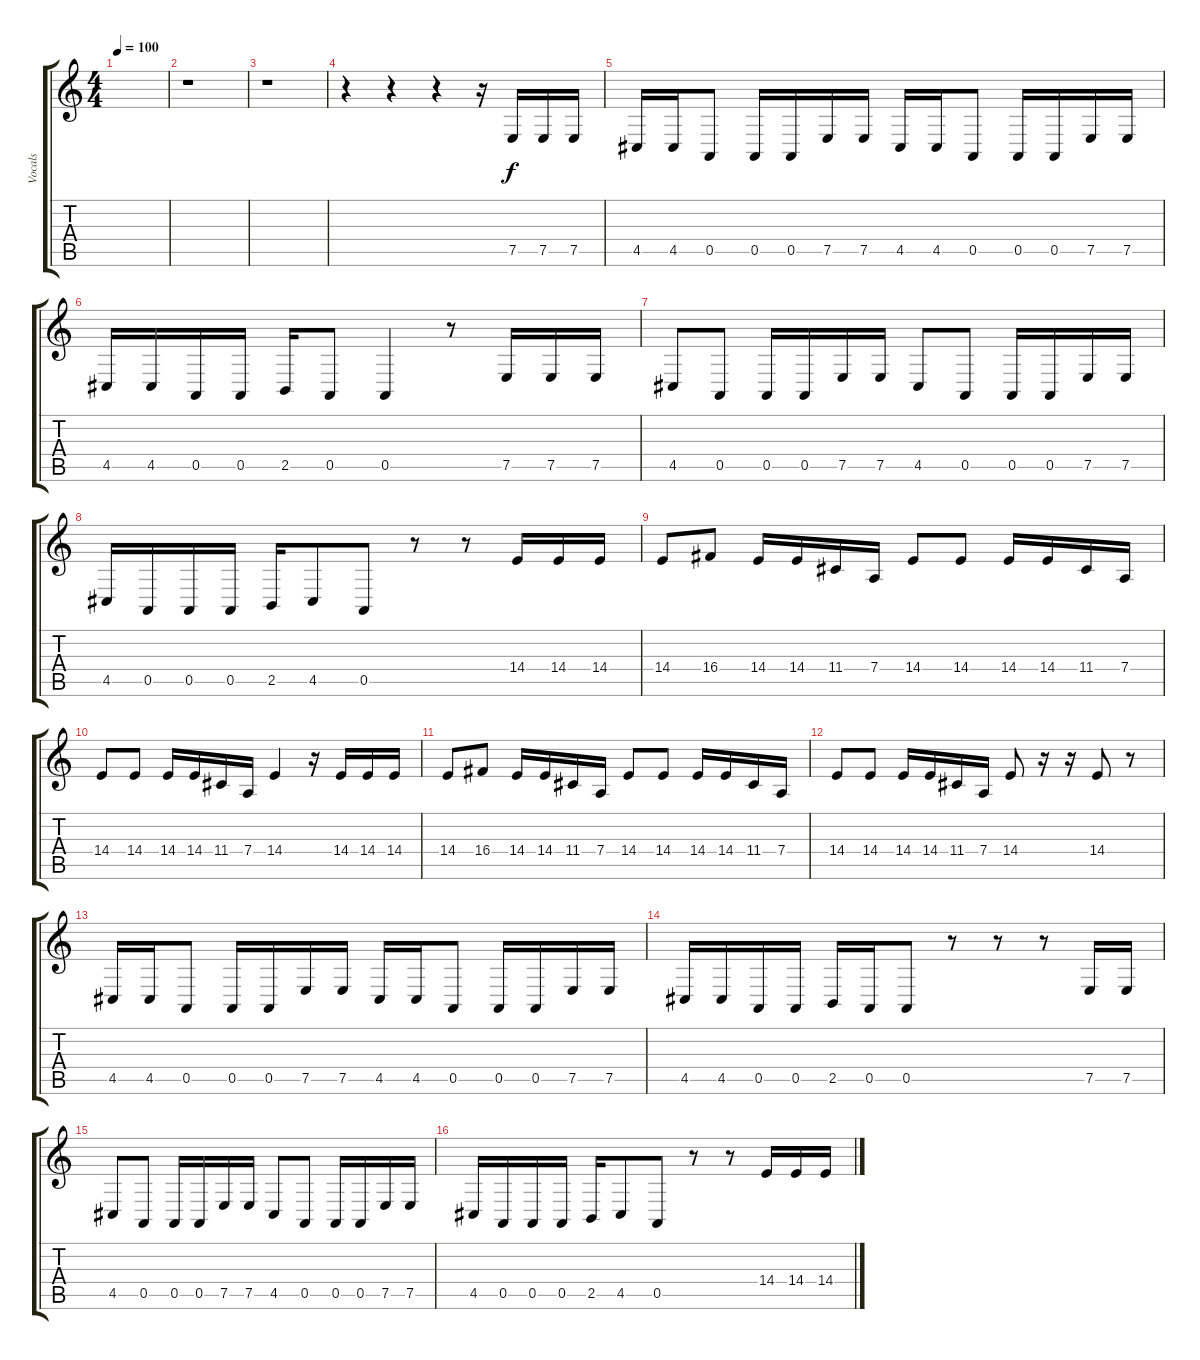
\track ("Vocals" "Vocals") {instrument lead8bassandlead}
\staff {score tabs}
\tuning (E4 B3 G3 D3 A2 E2) {hide}
\ts (4 4)
\tempo 100
\clef g2
\ks c
|
r.1 |
r.1 |
r.4 r.4 r.4 r.16 7.5.16 7.5.16 7.5.16 |
4.5.16 4.5.16 0.5.8 0.5.16 0.5.16 7.5.16 7.5.16 4.5.16 4.5.16 0.5.8 0.5.16 0.5.16 7.5.16 7.5.16 |
4.5.16 4.5.16 0.5.16 0.5.16 2.5.16 0.5.8 0.5.4 r.8 7.5.16 7.5.16 7.5.16 |
4.5.8 0.5.8 0.5.16 0.5.16 7.5.16 7.5.16 4.5.8 0.5.8 0.5.16 0.5.16 7.5.16 7.5.16 |
4.5.16 0.5.16 0.5.16 0.5.16 2.5.16 4.5.8 0.5.8 r.8 r.8 14.4.16 14.4.16 14.4.16 |
14.4.8 16.4.8 14.4.16 14.4.16 11.4.16 7.4.16 14.4.8 14.4.8 14.4.16 14.4.16 11.4.16 7.4.16 |
14.4.8 14.4.8 14.4.16 14.4.16 11.4.16 7.4.16 14.4.4 r.16 14.4.16 14.4.16 14.4.16 |
14.4.8 16.4.8 14.4.16 14.4.16 11.4.16 7.4.16 14.4.8 14.4.8 14.4.16 14.4.16 11.4.16 7.4.16 |
14.4.8 14.4.8 14.4.16 14.4.16 11.4.16 7.4.16 14.4.8 r.16 r.16 14.4.8 r.8 |
4.5.16 4.5.16 0.5.8 0.5.16 0.5.16 7.5.16 7.5.16 4.5.16 4.5.16 0.5.8 0.5.16 0.5.16 7.5.16 7.5.16 |
4.5.16 4.5.16 0.5.16 0.5.16 2.5.16 0.5.16 0.5.8 r.8 r.8 r.8 7.5.16 7.5.16 |
4.5.8 0.5.8 0.5.16 0.5.16 7.5.16 7.5.16 4.5.8 0.5.8 0.5.16 0.5.16 7.5.16 7.5.16 |
4.5.16 0.5.16 0.5.16 0.5.16 2.5.16 4.5.8 0.5.8 r.8 r.8 14.4.16 14.4.16 14.4.16
